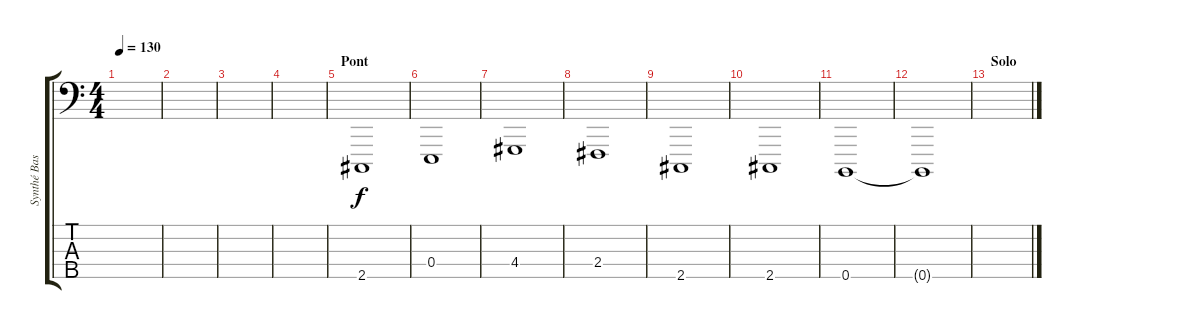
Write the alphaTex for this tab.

\track ("Synthé Basse" "Synthé Bas") {instrument lead2sawtooth}
\staff {score tabs}
\tuning (G2 D2 A1 E1 B0) {hide}
\ts (4 4)
\tempo 130
\clef f4
\ks c
|
|
|
|
\section ("" "Pont")
2.5.1 |
0.4.1 |
4.4.1 |
2.4.1 |
2.5.1 |
2.5.1 |
0.5.1 |
0.5{t}.1 |
\section ("" "Solo")
